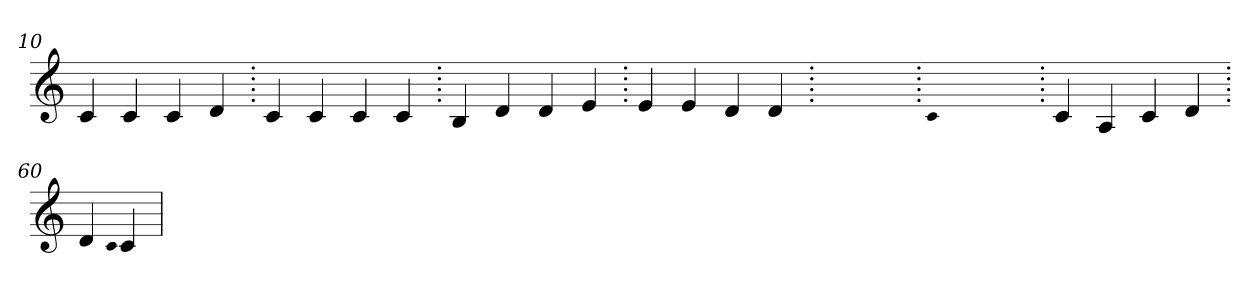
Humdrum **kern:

**kern
*part1
*staff1
*clefG2
=10.
4c
4c
4c
4d
=20.
4c
4c
4c
4c
=30.
4B
4d
4d
4e
=40.
4e
4e
4d
4d
=50.
1ryy
=50.
qqc
1ryy
=50.
4c
4A
4c
4d
=60.
4d
qqc
4c
=
*-
